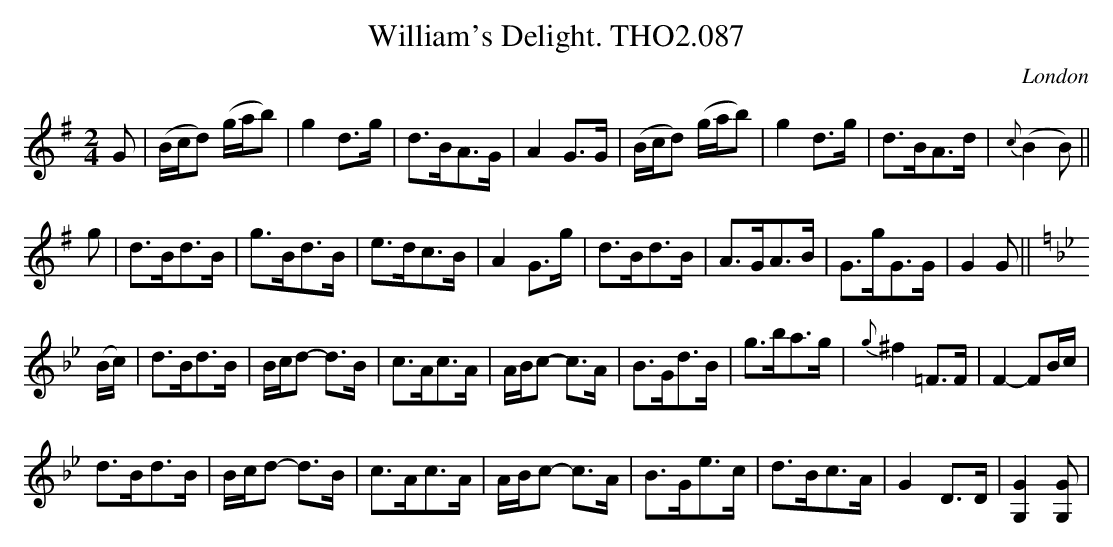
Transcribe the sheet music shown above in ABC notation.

X:1
T:William's Delight. THO2.087
O:London
M:2/4
L:1/8
K:G
G|(B/c/d) (g/a/b)|g2 d>g|d>BA>G|A2 G>G|(B/c/d) (g/a/b)|g2 d>g|d>BA>d|{c}(B2 B)||
g|d>Bd>B|g>Bd>B|e>dc>B|A2 G>g|d>Bd>B|A>GA>B|G>gG>G|G2 G||
K:Gmin
(B/c/)|d>Bd>B|B/c/d- d>B|c>Ac>A|A/B/c- c>A|B>Gd>B|g>ba>g|{g}^f2 =F>F|F2- FB/c/|
d>Bd>B|B/c/d- d>B|c>Ac>A|A/B/c- c>A|B>Ge>c|d>Bc>A|G2 D>D|[G,2G2] [G,G]|
